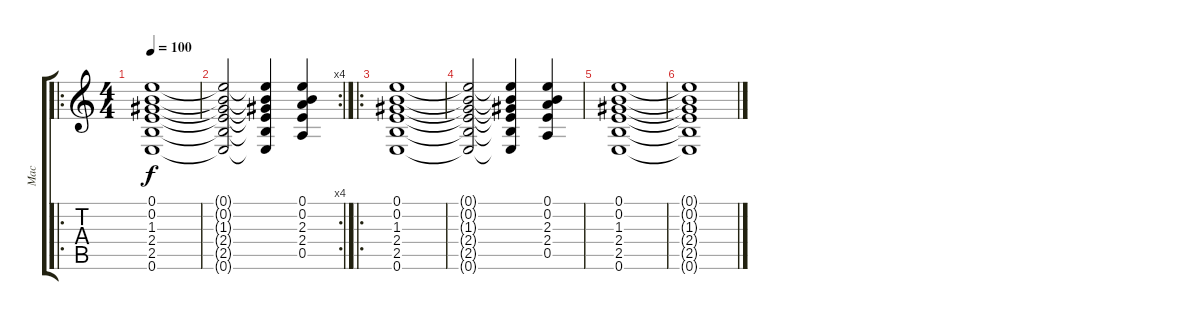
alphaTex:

\track ("Mac" "Mac") {instrument distortionguitar}
\staff {score tabs}
\tuning (E4 B3 G3 D3 A2 E2) {hide}
\ro
\ts (4 4)
\tempo 100
\clef g2
\ks c
(0.1 0.2 1.3 2.4 2.5 0.6).1{dy f} |
\rc 4
(0.1{t} 0.2{t} 1.3{t} 2.4{t} 2.5{t} 0.6{t}).2 (0.1{t} 0.2{t} 1.3{t} 2.4{t} 2.5{t} 0.6{t}).4 (0.1 0.2 2.3 2.4 0.5).4 |
\ro
(0.1 0.2 1.3 2.4 2.5 0.6).1 |
(0.1{t} 0.2{t} 1.3{t} 2.4{t} 2.5{t} 0.6{t}).2 (0.1{t} 0.2{t} 1.3{t} 2.4{t} 2.5{t} 0.6{t}).4 (0.1 0.2 2.3 2.4 0.5).4 |
(0.1 0.2 1.3 2.4 2.5 0.6).1 |
(0.1{t} 0.2{t} 1.3{t} 2.4{t} 2.5{t} 0.6{t}).1
